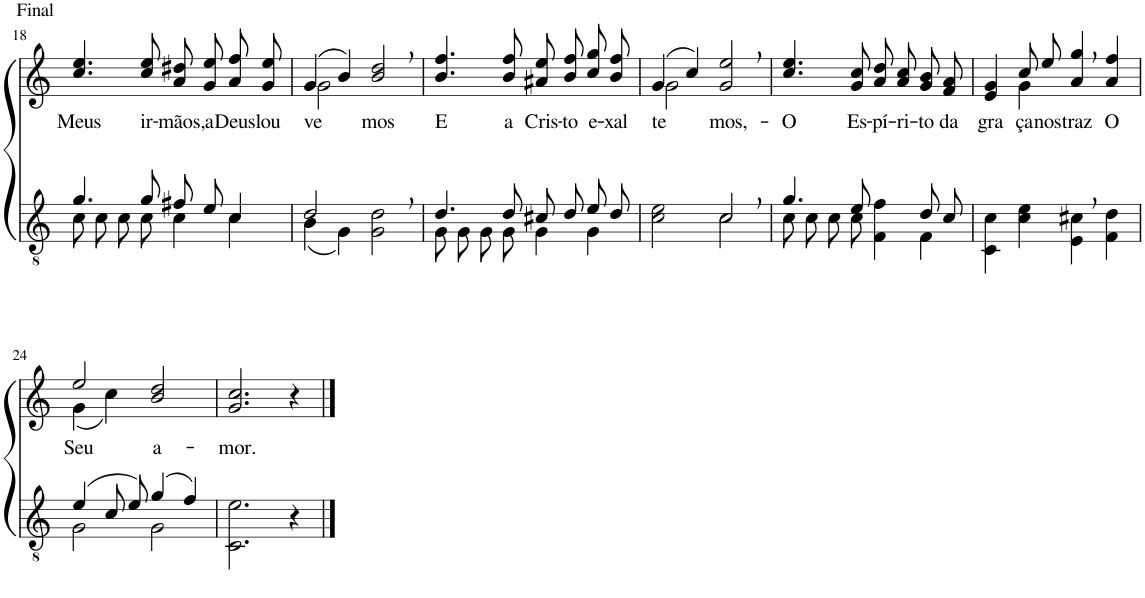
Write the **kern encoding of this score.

**kern	**kern	**text
*part2	*part1	*part1
*staff2	*staff1	*staff1
*I"Parte III e IV	*I"Parte I e II	*
!!LO:PB:g=z
*clefGv2	*clefG2	*
*Trd3c5	*Trd3c5	*
*k[]	*k[]	*
*M4/4	*M4/4	*
=18	=18	=18
*^	*	*
!	!	!LO:TX:a:t=Final	!
!	!	!	!LO:LY:b
4.g/	8c\L	4.cc/ 4.ee/	Meus
.	8c\J	.	.
.	8c\L	.	.
!	!	!	!LO:LY:b
8g/	8c\J	8cc/ 8ee/	ir-
!	!	!	!LO:LY:b
8f#X/L	4c\	8a\ 8dd#X\L	-mãos,
!	!	!	!LO:LY:b
8e/J	.	8g\ 8ee\J	a
!	!	!	!LO:LY:b
4c/	4c\	8a\ 8ff\L	Deus
!	!	!	!LO:LY:b
.	.	8g\ 8ee\J	lou-
=19	=19	=19	=19
*	*	*^	*
!	!	!	!	!LO:LY:b
2d/	4B\	(4g/	2g\	-ve-
.	4G\	4b/)	.	.
!	!	!	!	!LO:LY:b
2ryy	2G\ 2d\	2b/, 2dd/,	2ryy	-mos
=20	=20	=20	=20	=20
!	!	!	!	!LO:LY:b
*	*	*v	*v	*
4.d/	8G\L	4.b/ 4.ff/	E
.	8G\J	.	.
.	8G\L	.	.
!	!	!	!LO:LY:b
8d/	8G\J	8b/ 8ff/	a
!	!	!	!LO:LY:b
8c#X/L	4G\	8a#X\ 8ee\L	Cris-
!	!	!	!LO:LY:b
8d/J	.	8b\ 8ff\J	-to
!	!	!	!LO:LY:b
8e/L	4G\	8cc\ 8gg\L	e-
!	!	!	!LO:LY:b
8d/J	.	8b\ 8ff\J	-xal-
=21	=21	=21	=21
*	*	*^	*
!	!	!	!	!LO:LY:b
2c\ 2e\	2ryy	(4g/	2g\	-te-
.	.	4cc/)	.	.
!	!	!	!	!LO:LY:b
2c,\	2c/	2g/, 2ee/,	2ryy	-mos,-
=22	=22	=22	=22	=22
!	!	!	!	!LO:LY:b
*	*	*v	*v	*
4.g/	8c\L	4.cc/ 4.ee/	-O
.	8c\J	.	.
.	8c\L	.	.
!	!	!	!LO:LY:b
8e/	8c\J	8g/ 8cc/	Es-
!	!	!	!LO:LY:b
4F\ 4f\	4ryy	8a\ 8dd\L	-pí-
!	!	!	!LO:LY:b
.	.	8a\ 8cc\J	-ri-
!	!	!	!LO:LY:b
8d/L	4F\	8g/ 8b/L	-to
!	!	!	!LO:LY:b
8c/J	.	8f/ 8a/J	da
*v	*v	*	*
=23	=23	=23
!	!	!LO:LY:b
*	*^	*
4C\ 4c\	4e/ 4g/	4ryy	gra-
!	!	!	!LO:LY:b
4c\ 4e\	8cc/L	4g\	-ça
!	!	!	!LO:LY:b
.	8ee/J	.	nos
!	!	!	!LO:LY:b
4E\, 4c#X\,	4a/, 4gg/,	2ryy	traz
!	!	!	!LO:LY:b
4F\ 4d\	4a/ 4ff/	.	O
!!LO:LB:g=z	!!
=24	=24	=24	=24
*^	*	*	*
!	!	!	!	!LO:LY:b
(4e/	2G\	2ee/	(4g\	Seu
8c/L	.	.	4cc\)	.
8e/J)	.	.	.	.
!	!	!	!	!LO:LY:b
(4g/	2G\	2b/ 2dd/	2ryy	a-
4f/)	.	.	.	.
*v	*v	*	*	*
*	*v	*v	*
=25	=25	=25
!	!	!LO:LY:b
2.C\ 2.e\	2.g/ 2.cc/	-mor.
4r	4r	.
==	==	==
*-	*-	*-
